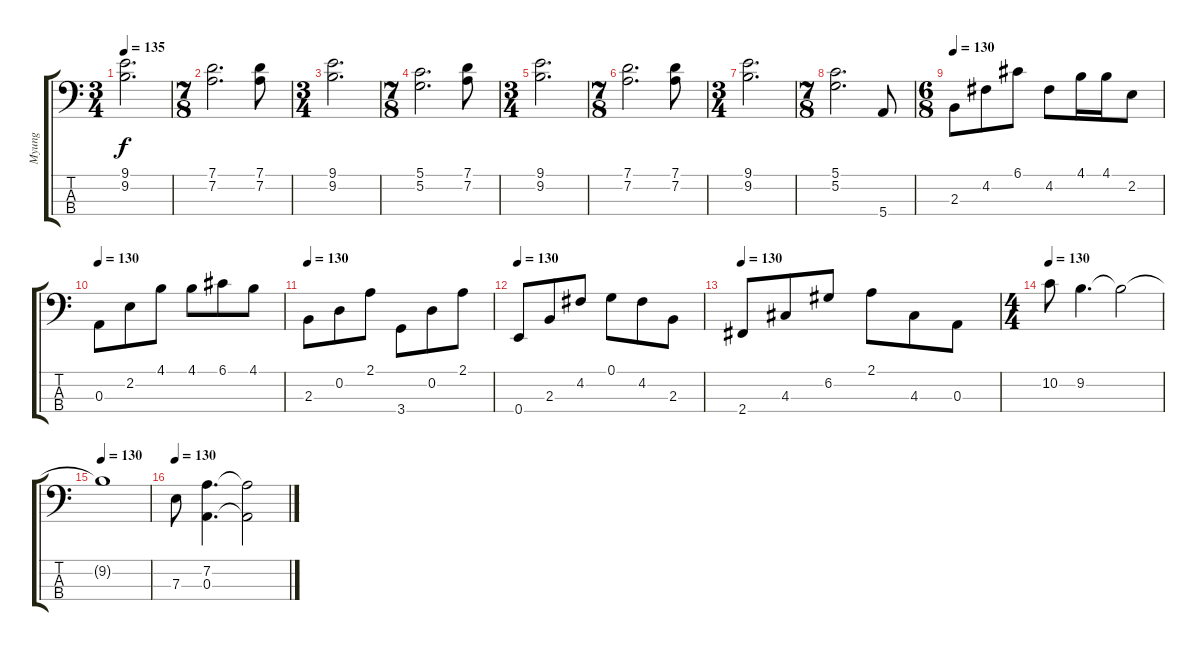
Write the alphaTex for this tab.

\track ("Myung" "Myung") {instrument electricbassfinger}
\staff {score tabs}
\tuning (G2 D2 A1 E1) {hide}
\ts (3 4)
\tempo 135
\clef f4
\ks c
(9.1 9.2).2{d dy f} |
\ts (7 8)
(7.1 7.2).2{d} (7.1 7.2).8 |
\ts (3 4)
(9.1 9.2).2{d} |
\ts (7 8)
(5.1 5.2).2{d} (7.1 7.2).8 |
\ts (3 4)
(9.1 9.2).2{d} |
\ts (7 8)
(7.1 7.2).2{d} (7.1 7.2).8 |
\ts (3 4)
(9.1 9.2).2{d} |
\ts (7 8)
(5.1 5.2).2{d} 5.4.8 |
\ts (6 8)
\tempo 130
2.3.8 4.2.8 6.1.8 4.2.8 4.1.16 4.1.16 2.2.8 |
\tempo 130
0.3.8 2.2.8 4.1.8 4.1.8 6.1.8 4.1.8 |
\tempo 130
2.3.8 0.2.8 2.1.8 3.4.8 0.2.8 2.1.8 |
\tempo 130
0.4.8 2.3.8 4.2.8 0.1.8 4.2.8 2.3.8 |
\tempo 130
2.4.8 4.3.8 6.2.8 2.1.8 4.3.8 0.3.8 |
\ts (4 4)
\tempo 130
10.2.8 9.2.4{d} 9.2{t}.2 |
\tempo 130
9.2{t}.1 |
\tempo 130
7.3.8 (7.2 0.3).4{d} (7.2{t} 0.3{t}).2
